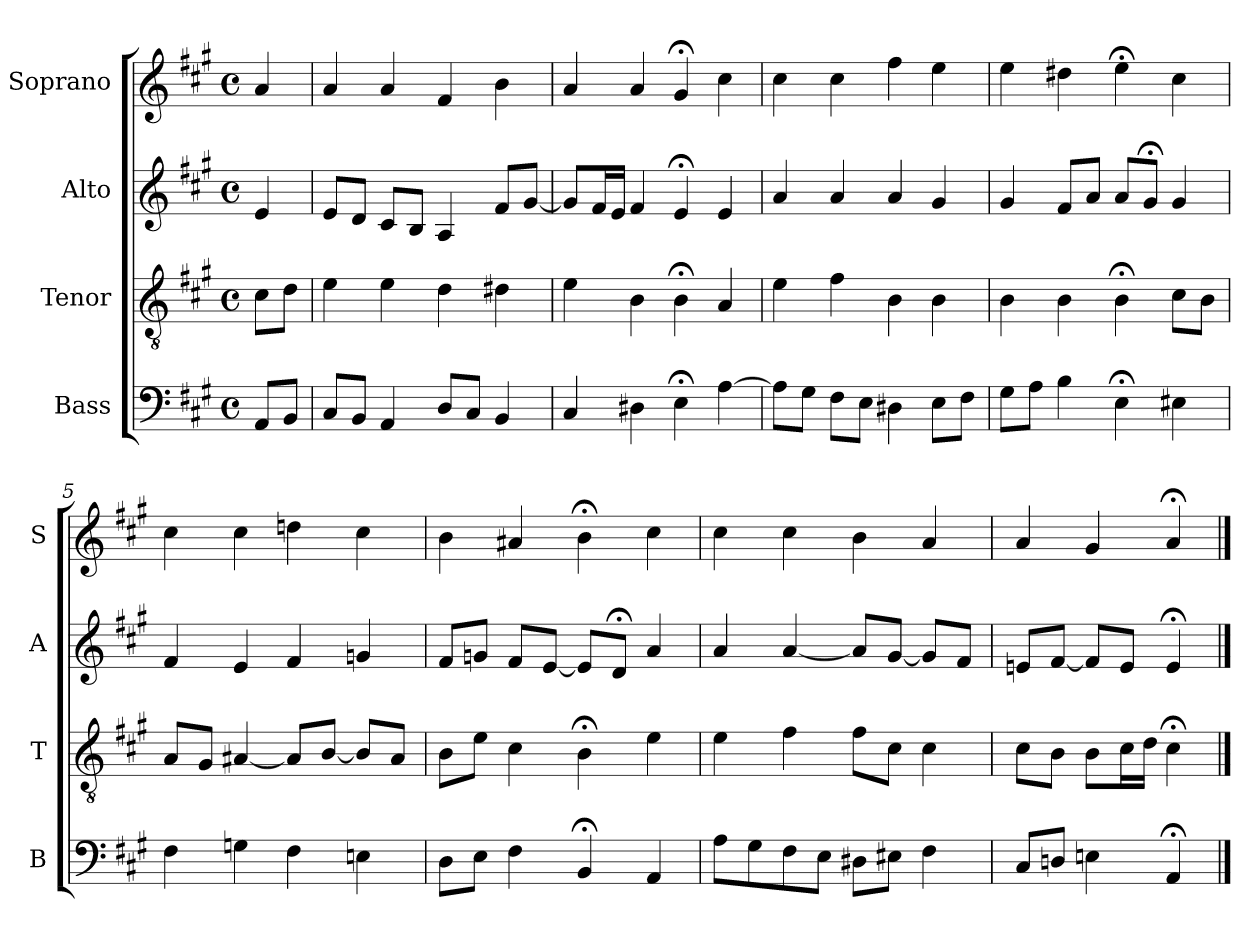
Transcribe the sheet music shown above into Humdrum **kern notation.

**kern	**kern	**kern	**kern
*part4	*part3	*part2	*part1
*staff4	*staff3	*staff2	*staff1
*I"Bass	*I"Tenor	*I"Alto	*I"Soprano
*I'B	*I'T	*I'A	*I'S
*clefF4	*clefGv2	*clefG2	*clefG2
*k[f#c#g#]	*k[f#c#g#]	*k[f#c#g#]	*k[f#c#g#]
*A:	*A:	*A:	*A:
*M4/4	*M4/4	*M4/4	*M4/4
*met(c)	*met(c)	*met(c)	*met(c)
*MM100	*MM100	*MM100	*MM100
=	=	=	=
8AAL	8c#L	4e	4a
8BBJ	8dJ	.	.
=1	=1	=1	=1
8C#L	4e	8eL	4a
8BBJ	.	8dJ	.
4AA	4e	8c#L	4a
.	.	8BJ	.
8DL	4d	4A	4f#
8C#J	.	.	.
4BB	4d#X	8f#L	4b
.	.	[8g#J	.
=2	=2	=2	=2
4C#	4e	8g#L]	4a
.	.	16f#L	.
.	.	16eJJ	.
4D#X	4B	4f#	4a
4E;<	4B;<	4e;<	4g#;<
[4A	4A	4e	4cc#
=3	=3	=3	=3
8AL]	4e	4a	4cc#
8G#J	.	.	.
8F#L	4f#	4a	4cc#
8EJ	.	.	.
4D#X	4B	4a	4ff#
8EL	4B	4g#	4ee
8F#J	.	.	.
=4	=4	=4	=4
8G#L	4B	4g#	4ee
8AJ	.	.	.
4B	4B	8f#L	4dd#X
.	.	8aJ	.
4E;<	4B;<	8aL	4ee;<
.	.	8g#;<J	.
4E#X	8c#L	4g#	4cc#
.	8BJ	.	.
=5	=5	=5	=5
4F#	8AL	4f#	4cc#
.	8G#J	.	.
4Gn	[4A#X	4e	4cc#
4F#i	8A#iL]	4f#i	4ddni
.	[8BJ	.	.
4En	8BL]	4gn	4cc#
.	8A#J	.	.
=6	=6	=6	=6
8DL	8BL	8f#L	4b
8EJ	8eJ	8gnJ	.
4F#	4c#	8f#L	4a#X
.	.	[8eJ	.
4BB;<	4B;<	8eL]	4b;<
.	.	8d;<J	.
4AA	4e	4a	4cc#
=7	=7	=7	=7
8AL	4e	4a	4cc#
8G#	.	.	.
8F#	4f#	[4a	4cc#
8EJ	.	.	.
8D#XL	8f#L	8aL]	4b
8E#XJ	8c#J	[8g#J	.
4F#	4c#	8g#L]	4a
.	.	8f#J	.
=8	=8	=8	=8
8C#L	8c#L	8enL	4a
8DnJ	8BJ	[8f#J	.
4En	8BL	8f#L]	4g#
.	16c#L	8eJ	.
.	16dJJ	.	.
4AA;<	4c#;<	4e;<	4a;<
==	==	==	==
*-	*-	*-	*-
